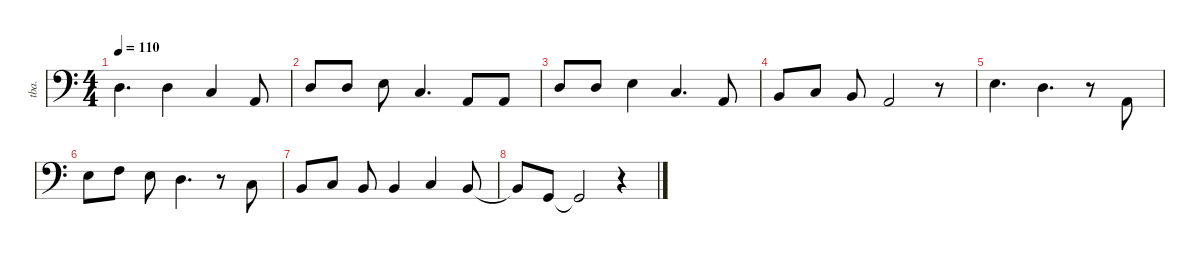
\defaultSystemsLayout 4
\hideDynamics
\bracketExtendMode nobrackets
\otherSystemsTrackNameOrientation horizontal
\track ("Tuba" "tba.") {instrument tuba}
\staff {score}
\tuning (C3 G2 D2 A1 E1 B0)
\displaytranspose 7
\ts (4 4)
\tempo 110
\clef f4
\ks c
10.4.4{d dy mf beam Down} 10.4.4{beam Down} 8.4.4{beam Up} 5.4.8{beam Up} |
10.4.8{beam Up} 10.4.8{beam Up} 12.4.8{beam Down} 8.4.4{d beam Up} 5.4.8{beam Up} 5.4.8{beam Up} |
10.4.8{beam Up} 10.4.8{beam Up} 12.4.4{beam Down} 8.4.4{d beam Up} 5.4.8{beam Up} |
17.6.8{beam Up} 18.6.8{beam Up} 17.6.8{beam Up} 15.6.2{beam Up} r.8{beam Up} |
12.4.4{d beam Down} 10.4.4{d beam Down} r.8{beam Down} 5.4.8{beam Up} |
12.4.8{beam Down} 13.4.8{beam Down} 12.4.8{beam Down} 10.4.4{d beam Down} r.8{beam Down} 8.4.8{beam Up} |
7.4.8{beam Up} 8.4.8{beam Up} 7.4.8{beam Up} 7.4.4{beam Up} 8.4.4{beam Up} 7.4.8{beam Up} |
7.4{t}.8{beam Up} 3.4.8{beam Up} 3.4{t}.2{beam Up} r.4{beam Up}
